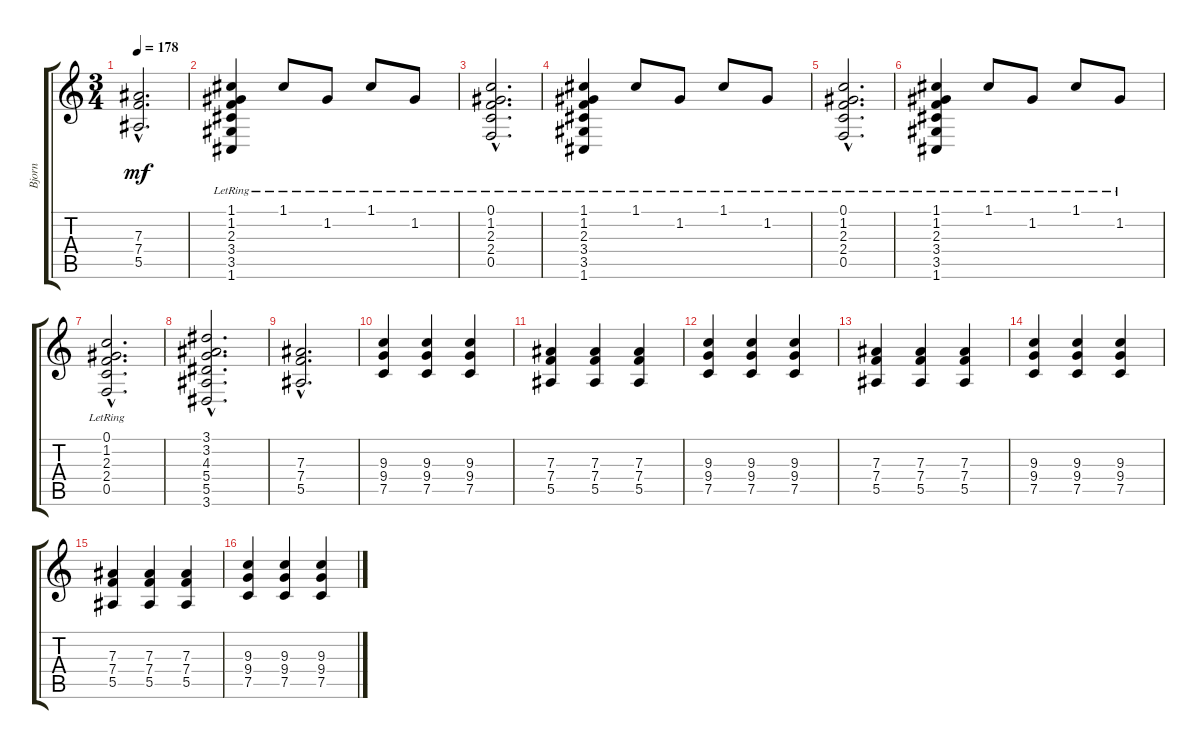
\track ("Bjorn" "Bjorn") {instrument overdrivenguitar}
\staff {score tabs}
\tuning (C4 G3 Eb3 Bb2 F2 C2) {hide}
\ts (3 4)
\tempo 178
\clef g2
\ks c
(7.3{hac} 7.4{hac} 5.5{hac}).2{d dy mf} |
(1.1{lr} 1.2{lr} 2.3{lr} 3.4{lr} 3.5{lr} 1.6{lr}).4 1.1{lr}.8 1.2{lr}.8 1.1{lr}.8 1.2{lr}.8 |
(0.1{hac lr} 1.2{hac lr} 2.3{hac lr} 2.4{hac lr} 0.5{hac lr}).2{d} |
(1.1{lr} 1.2{lr} 2.3{lr} 3.4{lr} 3.5{lr} 1.6{lr}).4 1.1{lr}.8 1.2{lr}.8 1.1{lr}.8 1.2{lr}.8 |
(0.1{hac lr} 1.2{hac lr} 2.3{hac lr} 2.4{hac lr} 0.5{hac lr}).2{d} |
(1.1{lr} 1.2{lr} 2.3{lr} 3.4{lr} 3.5{lr} 1.6{lr}).4 1.1{lr}.8 1.2{lr}.8 1.1{lr}.8 1.2{lr}.8 |
(0.1{hac lr} 1.2{hac lr} 2.3{hac lr} 2.4{hac lr} 0.5{hac lr}).2{d} |
(3.1{hac} 3.2{hac} 4.3{hac} 5.4{hac} 5.5{hac} 3.6{hac}).2{d} |
(7.3{hac} 7.4{hac} 5.5{hac}).2{d volume 12 balance 4} |
(9.3 9.4 7.5).4 (9.3 9.4 7.5).4 (9.3 9.4 7.5).4 |
(7.3 7.4 5.5).4 (7.3 7.4 5.5).4 (7.3 7.4 5.5).4 |
(9.3 9.4 7.5).4 (9.3 9.4 7.5).4 (9.3 9.4 7.5).4 |
(7.3 7.4 5.5).4 (7.3 7.4 5.5).4 (7.3 7.4 5.5).4 |
(9.3 9.4 7.5).4 (9.3 9.4 7.5).4 (9.3 9.4 7.5).4 |
(7.3 7.4 5.5).4 (7.3 7.4 5.5).4 (7.3 7.4 5.5).4 |
(9.3 9.4 7.5).4 (9.3 9.4 7.5).4 (9.3 9.4 7.5).4
